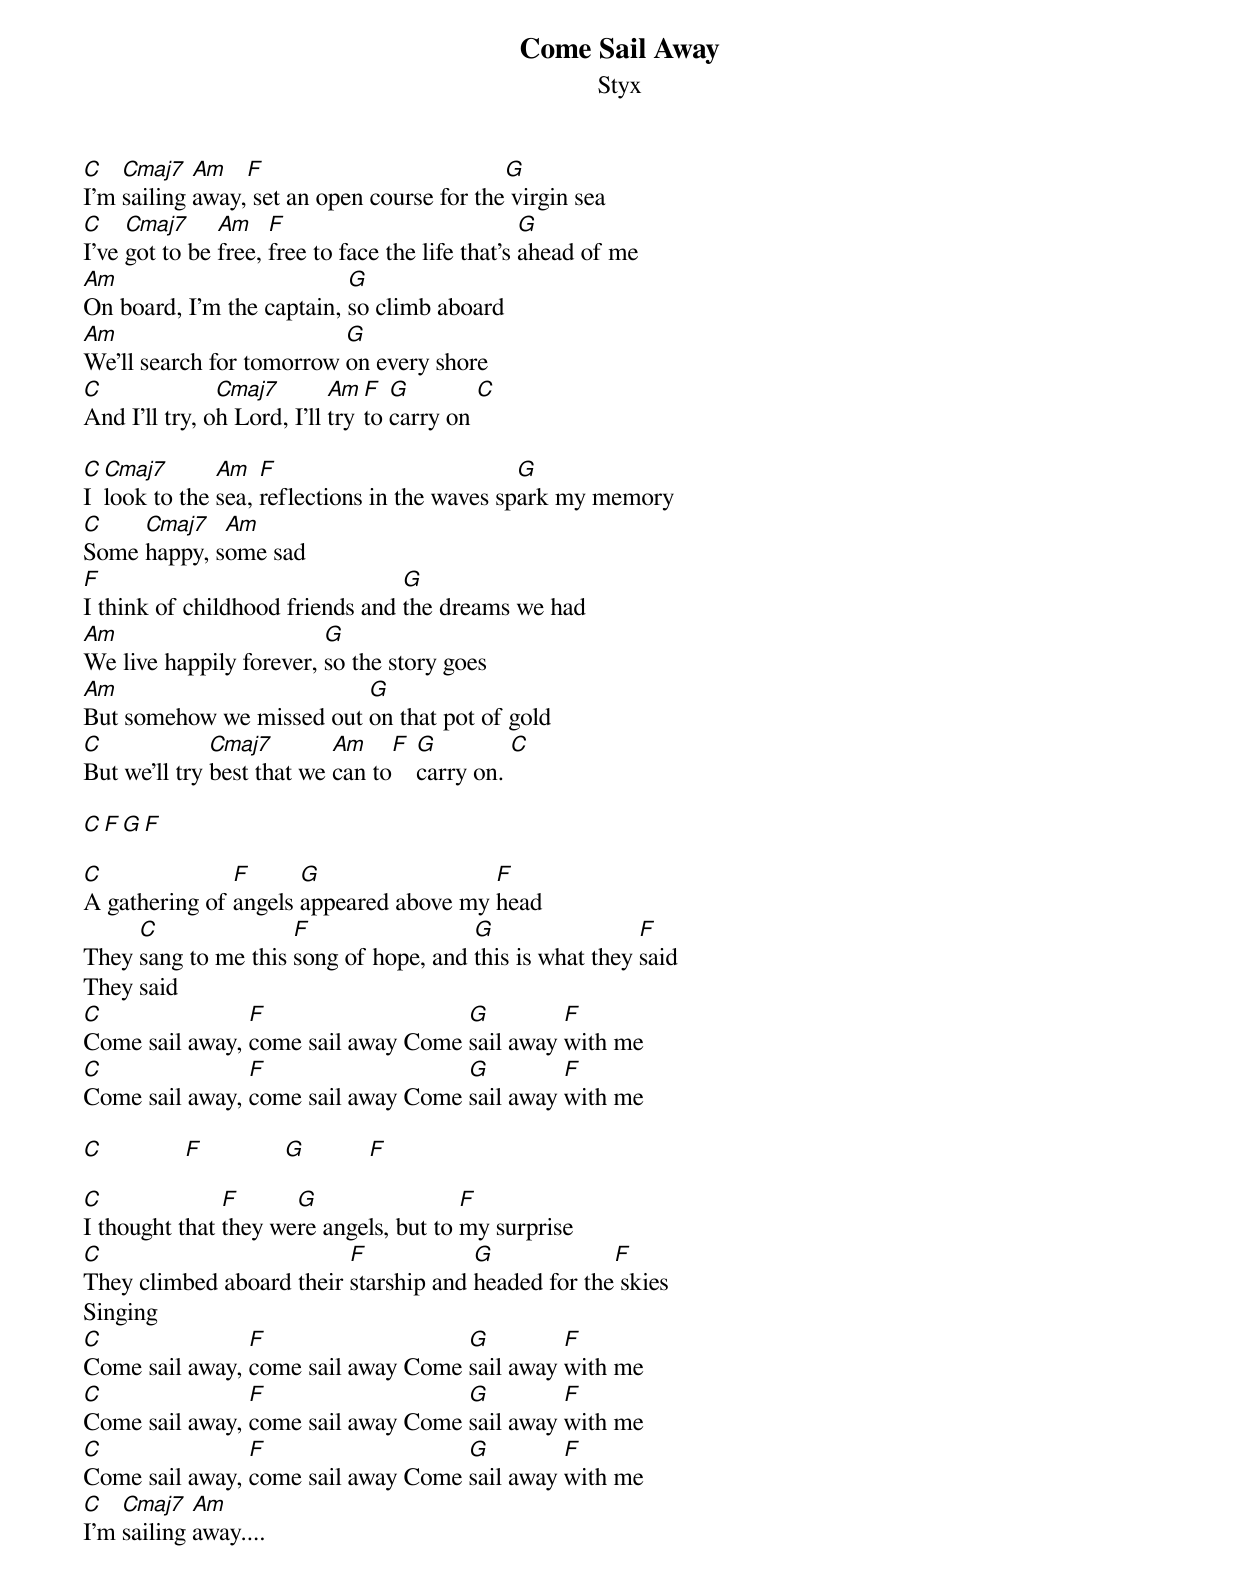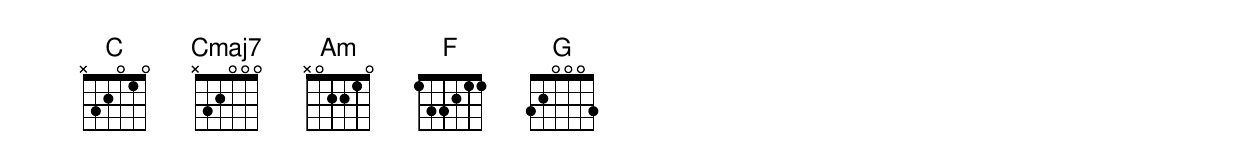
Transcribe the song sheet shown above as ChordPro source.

{title:Come Sail Away}
{subtitle:Styx}

[C]I'm [Cmaj7]sailing [Am]away,[F] set an open course for the[G] virgin sea
[C]I've [Cmaj7]got to be [Am]free, [F]free to face the life that's [G]ahead of me
[Am]On board, I'm the captain, [G]so climb aboard
[Am]We'll search for tomorrow [G]on every shore
[C]And I'll try, o[Cmaj7]h Lord, I'll [Am]try [F]to [G]carry on [C]

[C]I [Cmaj7]look to the [Am]sea, [F]reflections in the waves sp[G]ark my memory
[C]Some [Cmaj7]happy, s[Am]ome sad
[F]I think of childhood friends and [G]the dreams we had
[Am]We live happily forever, [G]so the story goes
[Am]But somehow we missed out [G]on that pot of gold
[C]But we'll try [Cmaj7]best that we [Am]can to[F] [G]carry on. [C]

[C][F][G][F]

[C]A gathering of [F]angels [G]appeared above my [F]head
They [C]sang to me this [F]song of hope, and [G]this is what they [F]said
They said
[C]Come sail away, [F]come sail away Come [G]sail away [F]with me
[C]Come sail away, [F]come sail away Come [G]sail away [F]with me

[C]             [F]             [G]          [F]

[C]I thought that [F]they we[G]re angels, but to [F]my surprise
[C]They climbed aboard their [F]starship and [G]headed for the[F] skies
Singing
[C]Come sail away, [F]come sail away Come [G]sail away [F]with me
[C]Come sail away, [F]come sail away Come [G]sail away [F]with me
[C]Come sail away, [F]come sail away Come [G]sail away [F]with me
[C]I'm [Cmaj7]sailing [Am]away....
